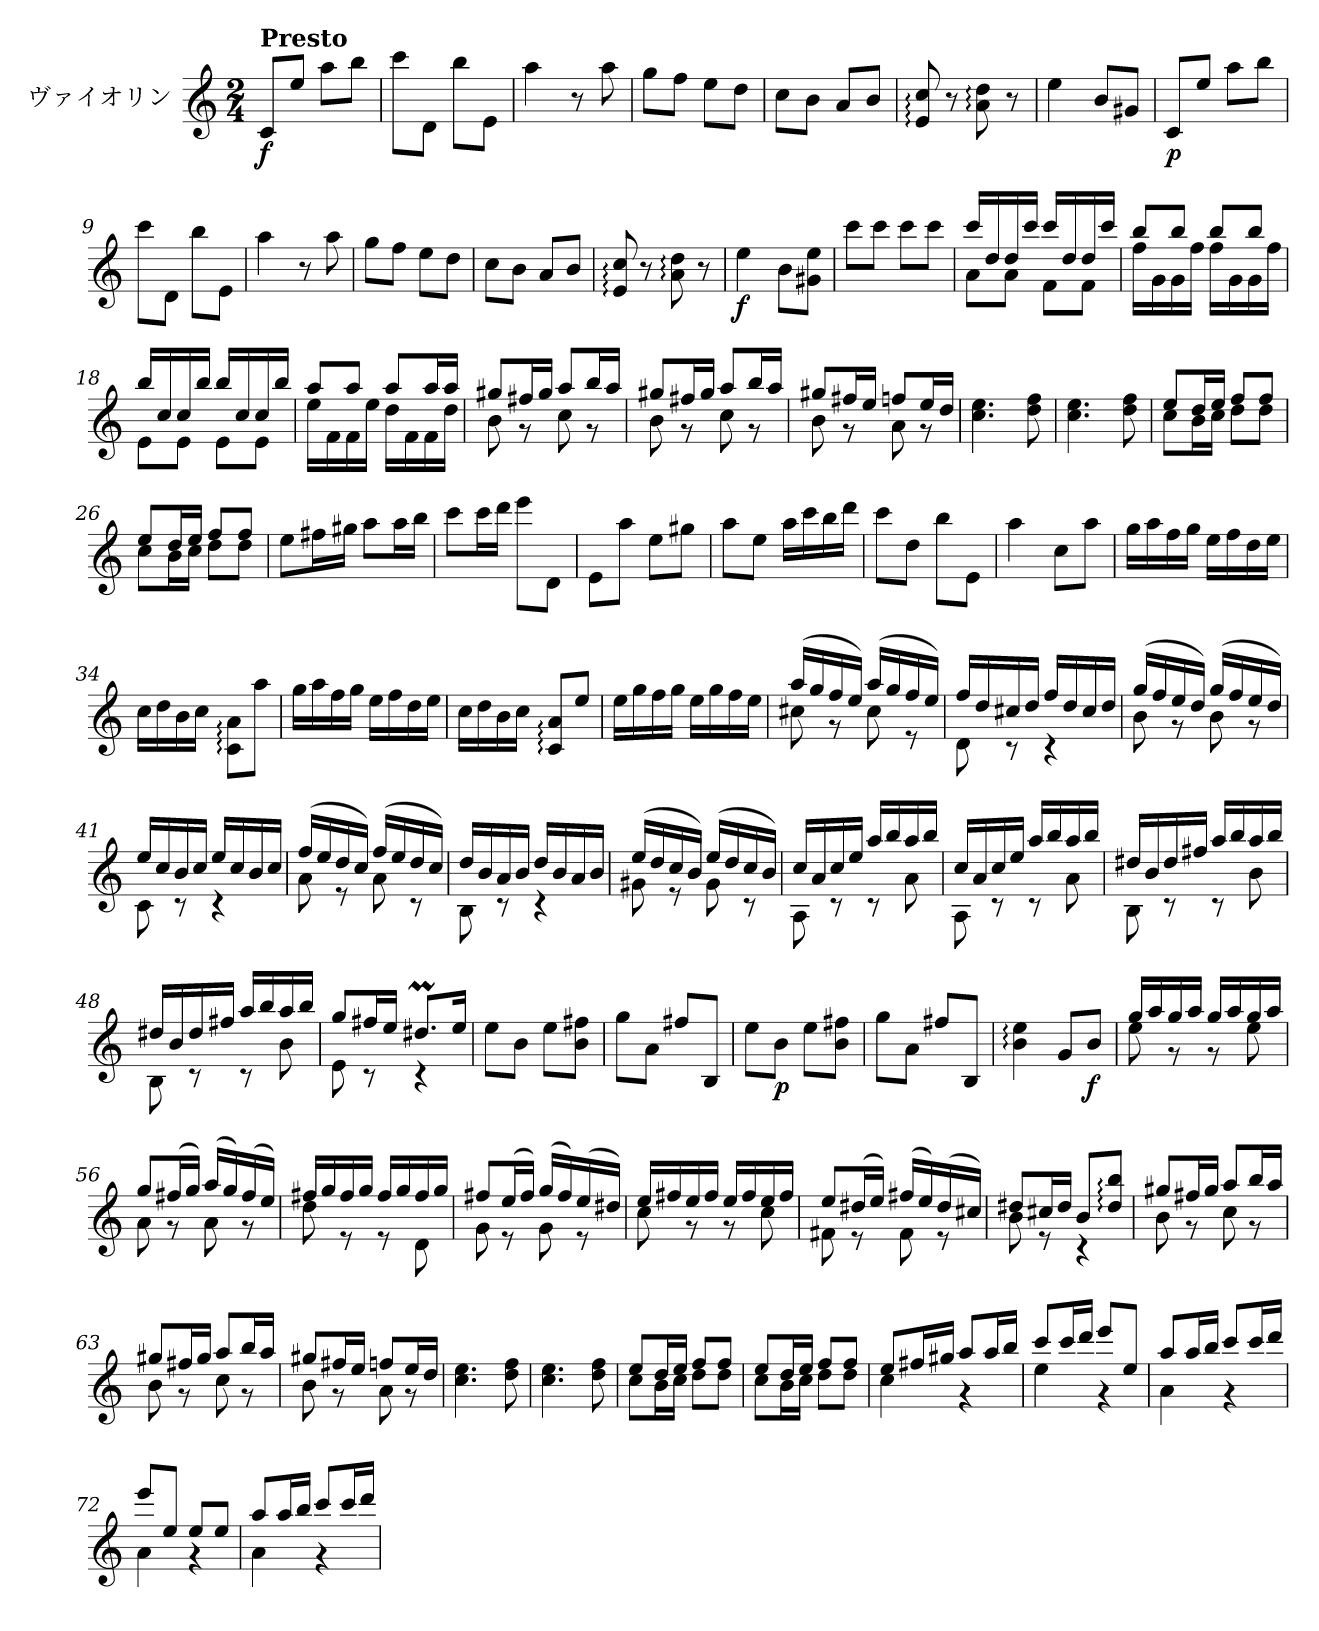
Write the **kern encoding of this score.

**kern	**dynam
*part1	*part1
*staff1	*staff1
*I"ヴァイオリン	*
*clefG2	*
*k[]	*
*M2/4	*
=1	=1
!LO:TX:a:B:t=Presto	!
!	!LO:DY:b
8c/L	f
8ee/J	.
8aa\L	.
8bb\J	.
=2	=2
8ccc\L	.
8d\J	.
8bb\L	.
8e\J	.
=3	=3
4aa\	.
8r	.
8aa\	.
=4	=4
8gg\L	.
8ff\J	.
8ee\L	.
8dd\J	.
=5	=5
8cc\L	.
8b\J	.
8a/L	.
8b/J	.
=6	=6
8e/: 8cc/:	.
8r	.
8a\: 8dd\:	.
8r	.
=7	=7
4ee\	.
8b/L	.
8g#X/J	.
=8	=8
!	!LO:DY:b
8c/L	p
8ee/J	.
8aa\L	.
8bb\J	.
=9	=9
8ccc\L	.
8d\J	.
8bb\L	.
8e\J	.
=10	=10
4aa\	.
8r	.
8aa\	.
=11	=11
8gg\L	.
8ff\J	.
8ee\L	.
8dd\J	.
!!LO:LB:g=z
=12	=12
8cc\L	.
8b\J	.
8a/L	.
8b/J	.
=13	=13
8e/: 8cc/:	.
8r	.
8a\: 8dd\:	.
8r	.
=14	=14
!	!LO:DY:b
4ee\	f
8b\L	.
8g#X\ 8ee\J	.
=15	=15
8ccc\L	.
8ccc\J	.
8ccc\L	.
8ccc\J	.
=16	=16
*^	*
16ccc/LL	8a\L	.
16dd/	.	.
16dd/	8a\J	.
16ccc/JJ	.	.
16ccc/LL	8f\L	.
16dd/	.	.
16dd/	8f\J	.
16ccc/JJ	.	.
=17	=17	=17
8bb/L	16ff\LL	.
.	16g\	.
8bb/J	16g\	.
.	16ff\JJ	.
8bb/L	16ff\LL	.
.	16g\	.
8bb/J	16g\	.
.	16ff\JJ	.
=18	=18	=18
16bb/LL	8e\L	.
16cc/	.	.
16cc/	8e\J	.
16bb/JJ	.	.
16bb/LL	8e\L	.
16cc/	.	.
16cc/	8e\J	.
16bb/JJ	.	.
!!LO:LB:g=z	!!
=19	=19	=19
8aa/L	16ee\LL	.
.	16f\	.
8aa/J	16f\	.
.	16ee\JJ	.
8aa/L	16dd\LL	.
.	16f\	.
16aa/L	16f\	.
16aa/JJ	16dd\JJ	.
=20	=20	=20
8gg#X/L	8b\	.
16ff#X/L	8r	.
16gg#/JJ	.	.
8aa/L	8cc\	.
16bb/L	8r	.
16aa/JJ	.	.
=21	=21	=21
8gg#X/L	8b\	.
16ff#X/L	8r	.
16gg#/JJ	.	.
8aa/L	8cc\	.
16bb/L	8r	.
16aa/JJ	.	.
=22	=22	=22
8gg#X/L	8b\	.
16ff#X/L	8r	.
16ee/JJ	.	.
8ffn/L	8a\	.
16ee/L	8r	.
16dd/JJ	.	.
*v	*v	*
=23	=23
4.cc\ 4.ee\	.
8dd\ 8ff\	.
=24	=24
4.cc\ 4.ee\	.
8dd\ 8ff\	.
=25	=25
*^	*
8ee/L	8cc\L	.
16dd/L	16b\L	.
16ee/JJ	16cc\JJ	.
8ff/L	8dd\L	.
8ff/J	8dd\J	.
=26	=26	=26
8ee/L	8cc\L	.
16dd/L	16b\L	.
16ee/JJ	16cc\JJ	.
8ff/L	8dd\L	.
8ff/J	8dd\J	.
*v	*v	*
!!LO:LB:g=z
=27	=27
8ee\L	.
16ff#X\L	.
16gg#X\JJ	.
8aa\L	.
16aa\L	.
16bb\JJ	.
=28	=28
8ccc\L	.
16ccc\L	.
16ddd\JJ	.
8eee\L	.
8d\J	.
=29	=29
8e\L	.
8aa\J	.
8ee\L	.
8gg#X\J	.
=30	=30
8aa\L	.
8ee\J	.
16aa\LL	.
16ccc\	.
16bb\	.
16ddd\JJ	.
=31	=31
8ccc\L	.
8dd\J	.
8bb\L	.
8e\J	.
=32	=32
4aa\	.
8cc\L	.
8aa\J	.
=33	=33
16gg\LL	.
16aa\	.
16ff\	.
16gg\JJ	.
16ee\LL	.
16ff\	.
16dd\	.
16ee\JJ	.
!!LO:LB:g=z
=34	=34
16cc\LL	.
16dd\	.
16b\	.
16cc\JJ	.
8c\: 8a\:L	.
8aa\J	.
=35	=35
16gg\LL	.
16aa\	.
16ff\	.
16gg\JJ	.
16ee\LL	.
16ff\	.
16dd\	.
16ee\JJ	.
=36	=36
16cc\LL	.
16dd\	.
16b\	.
16cc\JJ	.
8c/: 8a/:L	.
8ee/J	.
=37	=37
16ee\LL	.
16gg\	.
16ff\	.
16gg\JJ	.
16ee\LL	.
16gg\	.
16ff\	.
16ee\JJ	.
=38	=38
*^	*
(>16aa/LL	8cc#X\	.
16gg/	.	.
16ff/	8r	.
16ee/JJ)	.	.
(>16aa/LL	8cc#\	.
16gg/	.	.
16ff/	8r	.
16ee/JJ)	.	.
=39	=39	=39
16ff/LL	8d\	.
16dd/	.	.
16cc#X/	8r	.
16dd/JJ	.	.
16ff/LL	4r	.
16dd/	.	.
16cc#/	.	.
16dd/JJ	.	.
!!LO:LB:g=z	!!
=40	=40	=40
(>16gg/LL	8b\	.
16ff/	.	.
16ee/	8r	.
16dd/JJ)	.	.
(>16gg/LL	8b\	.
16ff/	.	.
16ee/	8r	.
16dd/JJ)	.	.
=41	=41	=41
16ee/LL	8c\	.
16cc/	.	.
16b/	8r	.
16cc/JJ	.	.
16ee/LL	4r	.
16cc/	.	.
16b/	.	.
16cc/JJ	.	.
=42	=42	=42
(>16ff/LL	8a\	.
16ee/	.	.
16dd/	8r	.
16cc/JJ)	.	.
(>16ff/LL	8a\	.
16ee/	.	.
16dd/	8r	.
16cc/JJ)	.	.
=43	=43	=43
16dd/LL	8B\	.
16b/	.	.
16a/	8r	.
16b/JJ	.	.
16dd/LL	4r	.
16b/	.	.
16a/	.	.
16b/JJ	.	.
=44	=44	=44
(>16ee/LL	8g#X\	.
16dd/	.	.
16cc/	8r	.
16b/JJ)	.	.
(>16ee/LL	8g#\	.
16dd/	.	.
16cc/	8r	.
16b/JJ)	.	.
=45	=45	=45
16cc/LL	8A\	.
16a/	.	.
16cc/	8r	.
16ee/JJ	.	.
16aa/LL	8r	.
16bb/	.	.
16aa/	8a\	.
16bb/JJ	.	.
!!LO:LB:g=z	!!
=46	=46	=46
16cc/LL	8A\	.
16a/	.	.
16cc/	8r	.
16ee/JJ	.	.
16aa/LL	8r	.
16bb/	.	.
16aa/	8a\	.
16bb/JJ	.	.
=47	=47	=47
16dd#X/LL	8B\	.
16b/	.	.
16dd#/	8r	.
16ff#X/JJ	.	.
16aa/LL	8r	.
16bb/	.	.
16aa/	8b\	.
16bb/JJ	.	.
=48	=48	=48
16dd#X/LL	8B\	.
16b/	.	.
16dd#/	8r	.
16ff#X/JJ	.	.
16aa/LL	8r	.
16bb/	.	.
16aa/	8b\	.
16bb/JJ	.	.
=49	=49	=49
8gg/L	8e\	.
16ff#X/L	8r	.
16ee/JJ	.	.
8.dd#Xm/L	4r	.
16ee/Jk	.	.
*v	*v	*
=50	=50
8ee\L	.
8b\J	.
8ee\L	.
8b\ 8ff#X\J	.
=51	=51
8gg\L	.
8a\J	.
8ff#X/L	.
8B/J	.
!!LO:LB:g=z
=52	=52
8ee\L	.
!	!LO:DY:b
8b\J	p
8ee\L	.
8b\ 8ff#X\J	.
=53	=53
8gg\L	.
8a\J	.
8ff#X/L	.
8B/J	.
=54	=54
4b\: 4ee\:	.
8g/L	.
!	!LO:DY:b
8b/J	f
=55	=55
*^	*
16gg/LL	8ee\	.
16aa/	.	.
16gg/	8r	.
16aa/JJ	.	.
16gg/LL	8r	.
16aa/	.	.
16gg/	8ee\	.
16aa/JJ	.	.
=56	=56	=56
8gg/L	8a\	.
(>16ff#X/L	8r	.
16gg/JJ)	.	.
(>16aa/LL	8a\	.
16gg/)	.	.
(>16ff#/	8r	.
16ee/JJ)	.	.
=57	=57	=57
16ff#X/LL	8dd\	.
16gg/	.	.
16ff#/	8r	.
16gg/JJ	.	.
16ff#/LL	8r	.
16gg/	.	.
16ff#/	8d\	.
16gg/JJ	.	.
=58	=58	=58
8ff#X/L	8g\	.
(>16ee/L	8r	.
16ff#/JJ)	.	.
(>16gg/LL	8g\	.
16ff#/)	.	.
(>16ee/	8r	.
16dd#X/JJ)	.	.
!!LO:LB:g=z	!!
=59	=59	=59
16ee/LL	8cc\	.
16ff#X/	.	.
16ee/	8r	.
16ff#/JJ	.	.
16ee/LL	8r	.
16ff#/	.	.
16ee/	8cc\	.
16ff#/JJ	.	.
=60	=60	=60
8ee/L	8f#X\	.
(>16dd#X/L	8r	.
16ee/JJ)	.	.
(>16ff#X/LL	8f#\	.
16ee/)	.	.
(>16dd#/	8r	.
16cc#X/JJ)	.	.
=61	=61	=61
8dd#X/L	8b\	.
16cc#X/L	8r	.
16dd#/JJ	.	.
8b/L	4r	.
8dd#/: 8bb/:J	.	.
=62	=62	=62
8gg#X/L	8b\	.
16ff#X/L	8r	.
16gg#/JJ	.	.
8aa/L	8cc\	.
16bb/L	8r	.
16aa/JJ	.	.
=63	=63	=63
8gg#X/L	8b\	.
16ff#X/L	8r	.
16gg#/JJ	.	.
8aa/L	8cc\	.
16bb/L	8r	.
16aa/JJ	.	.
=64	=64	=64
8gg#X/L	8b\	.
16ff#X/L	8r	.
16ee/JJ	.	.
8ffn/L	8a\	.
16ee/L	8r	.
16dd/JJ	.	.
*v	*v	*
!!LO:LB:g=z
=65	=65
4.cc\ 4.ee\	.
8dd\ 8ff\	.
=66	=66
4.cc\ 4.ee\	.
8dd\ 8ff\	.
=67	=67
*^	*
8ee/L	8cc\L	.
16dd/L	16b\L	.
16ee/JJ	16cc\JJ	.
8ff/L	8dd\L	.
8ff/J	8dd\J	.
=68	=68	=68
8ee/L	8cc\L	.
16dd/L	16b\L	.
16ee/JJ	16cc\JJ	.
8ff/L	8dd\L	.
8ff/J	8dd\J	.
=69	=69	=69
8ee/L	4cc\	.
16ff#X/L	.	.
16gg#X/JJ	.	.
8aa/L	4r	.
16aa/L	.	.
16bb/JJ	.	.
=70	=70	=70
8ccc/L	4ee\	.
16ccc/L	.	.
16ddd/JJ	.	.
8eee/L	4r	.
8ee/J	.	.
=71	=71	=71
8aa/L	4a\	.
16aa/L	.	.
16bb/JJ	.	.
8ccc/L	4r	.
16ccc/L	.	.
16ddd/JJ	.	.
=72	=72	=72
8eee/L	4a\	.
8ee/J	.	.
8ee/L	4r	.
8ee/J	.	.
!!LO:PB:g=z	!!
=73	=73	=73
8aa/L	4a\	.
16aa/L	.	.
16bb/JJ	.	.
8ccc/L	4r	.
16ccc/L	.	.
16ddd/JJ	.	.
*v	*v	*
=	=
*-	*-
